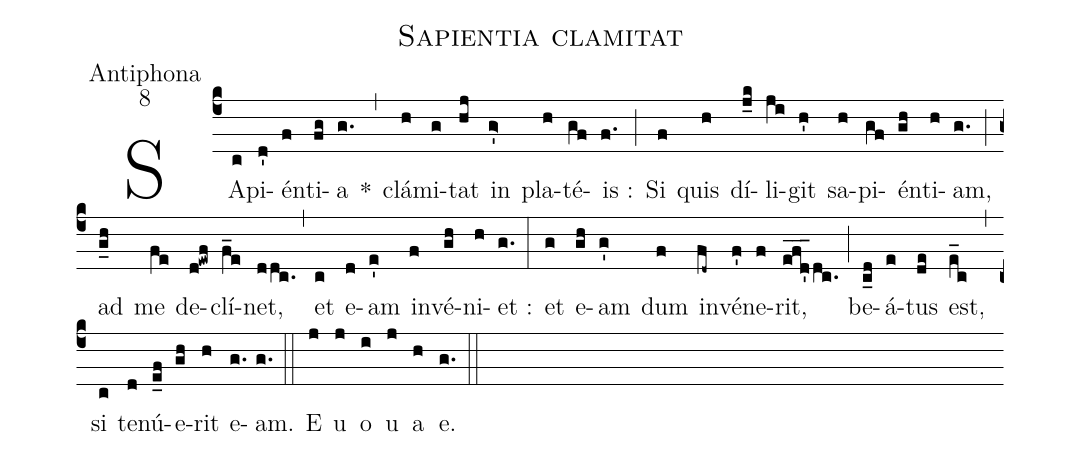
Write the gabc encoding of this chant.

name:Sapientia clamitat;
office-part:Antiphona;
mode:8;
%%
(c4) SA(c)pi(d')én(f)ti(fg)a(g.) *(,) clá(h)mi(g)tat(hj) in(g>') pla(h)té(gf)is :(f.) (;) Si(f) quis(h) dí(j_k)li(ji)git(h') sa(h)pi(gf)én(gh)ti(h)am,(g.) (;) ad(g_h) me(fe) de(d!ewf)clí(f_e)net,(ddc.) (,) et(c) e(d)am(e') in(f)vé(gh)ni(h)et :(g.) (:) et(g) e(gh)am(g') dum(f) in(fd~)vé(f')ne(f)rit,(efd'___dc.) (;) be(c_d)á(e)tus(de) est,(e_c) (,) si(c) te(d)nú(e_f)e(gh)rit(h) e(g.)am.(g.) (::) E(j) u(j) o(i) u(j) a(h) e.(g.) (::)
